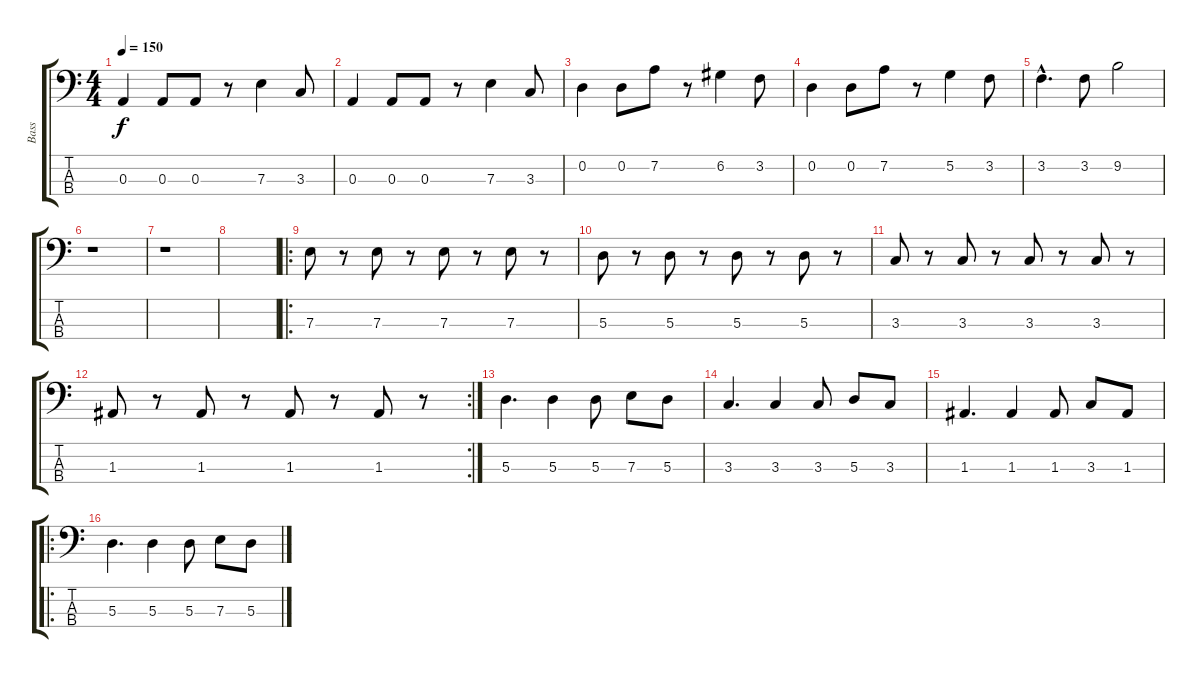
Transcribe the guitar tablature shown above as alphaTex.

\track ("Bass" "Bass") {instrument electricbassfinger}
\staff {score tabs}
\tuning (G2 D2 A1 E1) {hide}
\ts (4 4)
\tempo 150
\clef f4
\ks c
0.3.4{dy f} 0.3.8 0.3.8 r.8 7.3.4 3.3.8 |
0.3.4 0.3.8 0.3.8 r.8 7.3.4 3.3.8 |
0.2.4 0.2.8 7.2.8 r.8 6.2.4 3.2.8 |
0.2.4 0.2.8 7.2.8 r.8 5.2.4 3.2.8 |
3.2{hac}.4{d} 3.2.8 9.2.2 |
r.1 |
r.1 |
|
\ro
7.3.8 r.8 7.3.8 r.8 7.3.8 r.8 7.3.8 r.8 |
5.3.8 r.8 5.3.8 r.8 5.3.8 r.8 5.3.8 r.8 |
3.3.8 r.8 3.3.8 r.8 3.3.8 r.8 3.3.8 r.8 |
\rc 2
1.3.8 r.8 1.3.8 r.8 1.3.8 r.8 1.3.8 r.8 |
5.3.4{d} 5.3.4 5.3.8 7.3.8 5.3.8 |
3.3.4{d} 3.3.4 3.3.8 5.3.8 3.3.8 |
1.3.4{d} 1.3.4 1.3.8 3.3.8 1.3.8 |
\ro
5.3.4{d} 5.3.4 5.3.8 7.3.8 5.3.8
